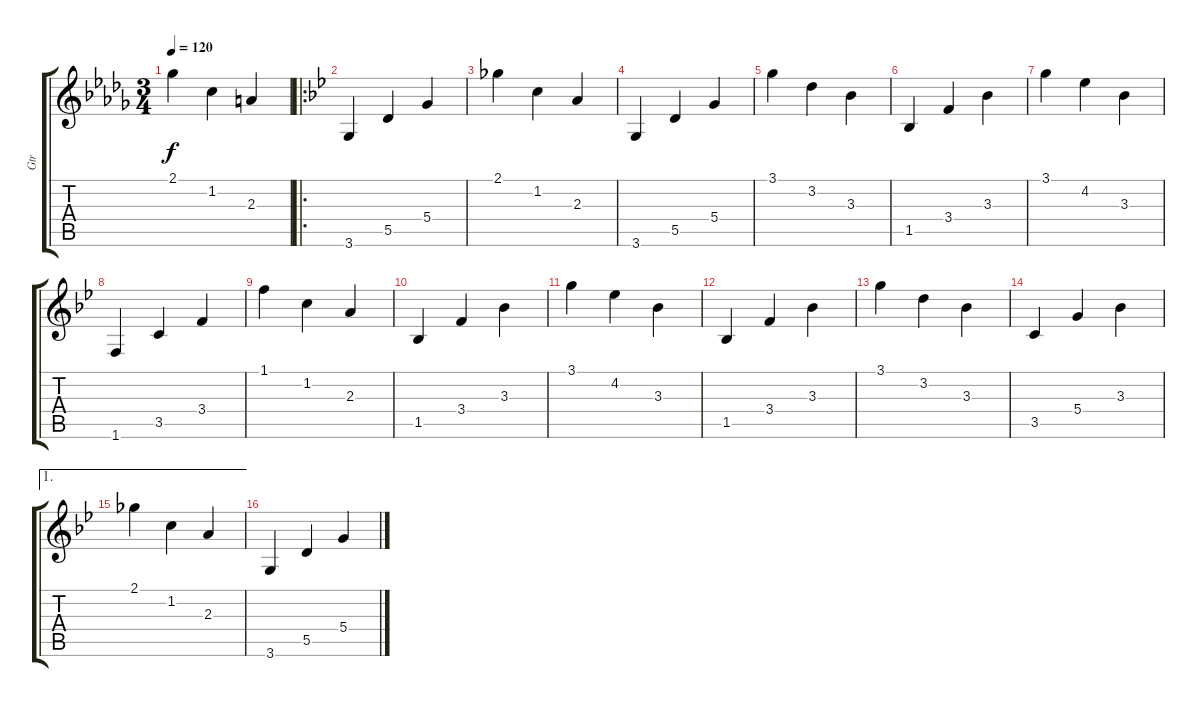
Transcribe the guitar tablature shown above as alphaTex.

\track ("Gtr" "Gtr") {instrument acousticguitarnylon}
\staff {score tabs}
\tuning (E4 B3 G3 D3 A2 E2) {hide}
\ts (3 4)
\tempo 120
\clef g2
\ks db
2.1.4{dy f} 1.2.4 2.3.4 |
\ro
\ks bb
3.6.4 5.5.4 5.4.4 |
2.1.4 1.2.4 2.3.4 |
3.6.4 5.5.4 5.4.4 |
3.1.4 3.2.4 3.3.4 |
1.5.4 3.4.4 3.3.4 |
3.1.4 4.2.4 3.3.4 |
1.6.4 3.5.4 3.4.4 |
1.1.4 1.2.4 2.3.4 |
1.5.4 3.4.4 3.3.4 |
3.1.4 4.2.4 3.3.4 |
1.5.4 3.4.4 3.3.4 |
3.1.4 3.2.4 3.3.4 |
3.5.4 5.4.4 3.3.4 |
\ae 1
2.1.4 1.2.4 2.3.4 |
3.6.4 5.5.4 5.4.4
